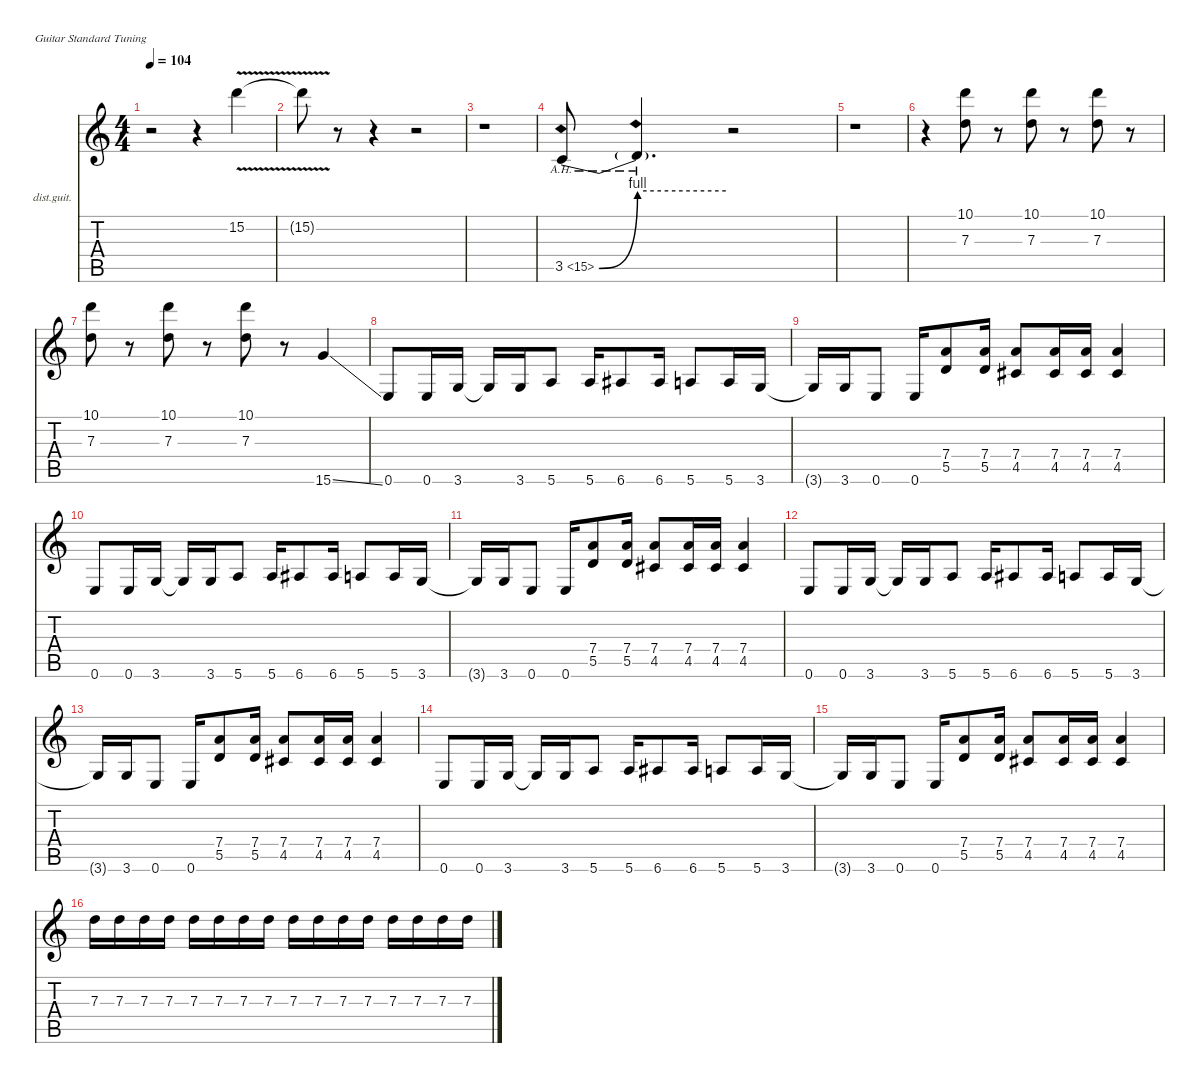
\defaultSystemsLayout 4
\hideDynamics
\bracketExtendMode nobrackets
\firstSystemTrackNameOrientation horizontal
\otherSystemsTrackNameOrientation horizontal
\track ("Guitar 2 (Rhythm & Outro)" "dist.guit.") {instrument distortionguitar}
\staff {score tabs}
\tuning (E4 B3 G3 D3 A2 E2)
\ts (4 4)
\tempo 104
\clef g2
\ks c
r.2{dy f} r.4 15.2{v}.4 |
15.2{v t}.8 r.8 r.4 r.2 |
r.1 |
3.5{be (bend 0 0 60 4) ah 12}.8 3.5{be (hold 0 4 60 4) ah 12 t}.4{d} r.2 |
r.1 |
r.4 (10.1 7.3).8 r.8 (10.1 7.3).8 r.8 (10.1 7.3).8 r.8 |
(10.1 7.3).8 r.8 (10.1 7.3).8 r.8 (10.1 7.3).8 r.8 15.6{ss}.4 |
0.6.8 0.6.16 3.6.16 3.6{t}.16 3.6.16 5.6.8 5.6.16 6.6{acc #}.8 6.6{acc #}.16 5.6.8 5.6.16 3.6.16 |
3.6{t}.16 3.6.16 0.6.8 0.6.16 (7.4 5.5).8 (7.4 5.5).16 (7.4 4.5{acc #}).8 (7.4 4.5{acc #}).16 (7.4 4.5{acc #}).16 (7.4 4.5{acc #}).4 |
0.6.8 0.6.16 3.6.16 3.6{t}.16 3.6.16 5.6.8 5.6.16 6.6{acc #}.8 6.6{acc #}.16 5.6.8 5.6.16 3.6.16 |
3.6{t}.16 3.6.16 0.6.8 0.6.16 (7.4 5.5).8 (7.4 5.5).16 (7.4 4.5{acc #}).8 (7.4 4.5{acc #}).16 (7.4 4.5{acc #}).16 (7.4 4.5{acc #}).4 |
0.6.8 0.6.16 3.6.16 3.6{t}.16 3.6.16 5.6.8 5.6.16 6.6{acc #}.8 6.6{acc #}.16 5.6.8 5.6.16 3.6.16 |
3.6{t}.16 3.6.16 0.6.8 0.6.16 (7.4 5.5).8 (7.4 5.5).16 (7.4 4.5{acc #}).8 (7.4 4.5{acc #}).16 (7.4 4.5{acc #}).16 (7.4 4.5{acc #}).4 |
0.6.8 0.6.16 3.6.16 3.6{t}.16 3.6.16 5.6.8 5.6.16 6.6{acc #}.8 6.6{acc #}.16 5.6.8 5.6.16 3.6.16 |
3.6{t}.16 3.6.16 0.6.8 0.6.16 (7.4 5.5).8 (7.4 5.5).16 (7.4 4.5{acc #}).8 (7.4 4.5{acc #}).16 (7.4 4.5{acc #}).16 (7.4 4.5{acc #}).4 |
7.3.16 7.3.16 7.3.16 7.3.16 7.3.16 7.3.16 7.3.16 7.3.16 7.3.16 7.3.16 7.3.16 7.3.16 7.3.16 7.3.16 7.3.16 7.3.16
